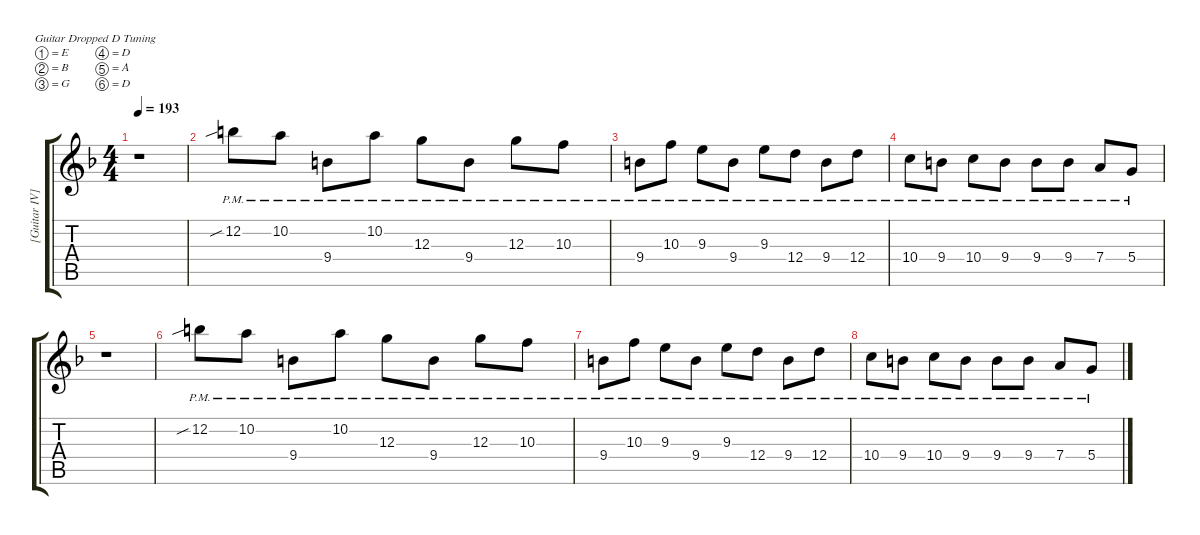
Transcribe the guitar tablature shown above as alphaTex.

\hideDynamics
\bracketExtendMode groupsimilarinstruments
\firstSystemTrackNameMode fullname
\otherSystemsTrackNameMode fullname
\otherSystemsTrackNameOrientation horizontal
\track ("[Guitar IV]" "E-Gt") {instrument distortionguitar}
\staff {score tabs}
\tuning (E4 B3 G3 D3 A2 D2)
\ts (4 4)
\tempo 193
\clef g2
\ks f
r.1{dy f} |
12.2{sib pm}.8 10.2{pm}.8 9.4{pm}.8 10.2{pm}.8 12.3{pm}.8 9.4{pm}.8 12.3{pm}.8 10.3{pm}.8 |
9.4{pm}.8 10.3{pm}.8 9.3{pm}.8 9.4{pm}.8 9.3{pm}.8 12.4{pm}.8 9.4{pm}.8 12.4{pm}.8 |
10.4{pm}.8 9.4{pm}.8 10.4{pm}.8 9.4{pm}.8 9.4{pm}.8 9.4{pm}.8 7.4{pm}.8 5.4{pm}.8 |
r.1 |
12.2{sib pm}.8 10.2{pm}.8 9.4{pm}.8 10.2{pm}.8 12.3{pm}.8 9.4{pm}.8 12.3{pm}.8 10.3{pm}.8 |
9.4{pm}.8 10.3{pm}.8 9.3{pm}.8 9.4{pm}.8 9.3{pm}.8 12.4{pm}.8 9.4{pm}.8 12.4{pm}.8 |
10.4{pm}.8 9.4{pm}.8 10.4{pm}.8 9.4{pm}.8 9.4{pm}.8 9.4{pm}.8 7.4{pm}.8 5.4{pm}.8
